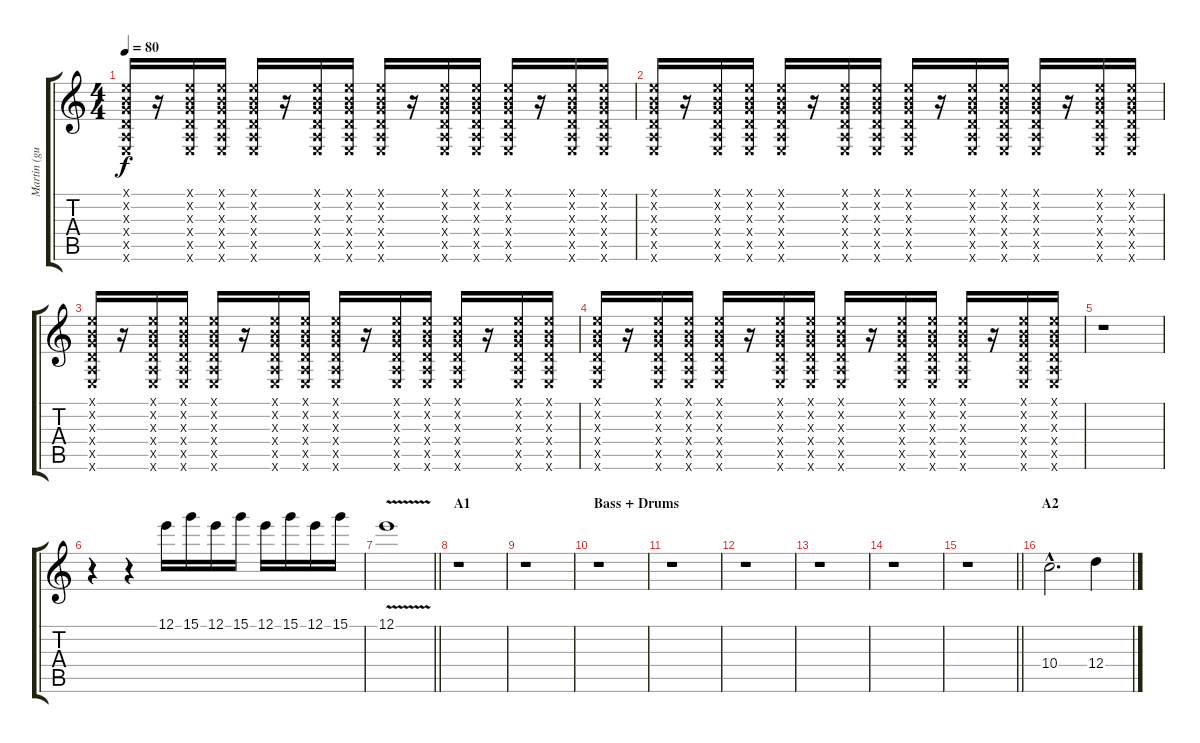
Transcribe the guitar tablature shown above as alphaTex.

\track ("Martin (guitar)" "Martin (gu") {instrument overdrivenguitar}
\staff {score tabs}
\tuning (E4 B3 G3 D3 A2 E2) {hide}
\ts (4 4)
\tempo 80
\clef g2
\ks c
(0.1{x} 0.2{x} 0.3{x} 0.4{x} 0.5{x} 0.6{x}).16{dy f} r.16 (0.1{x} 0.2{x} 0.3{x} 0.4{x} 0.5{x} 0.6{x}).16 (0.1{x} 0.2{x} 0.3{x} 0.4{x} 0.5{x} 0.6{x}).16 (0.1{x} 0.2{x} 0.3{x} 0.4{x} 0.5{x} 0.6{x}).16 r.16 (0.1{x} 0.2{x} 0.3{x} 0.4{x} 0.5{x} 0.6{x}).16 (0.1{x} 0.2{x} 0.3{x} 0.4{x} 0.5{x} 0.6{x}).16 (0.1{x} 0.2{x} 0.3{x} 0.4{x} 0.5{x} 0.6{x}).16 r.16 (0.1{x} 0.2{x} 0.3{x} 0.4{x} 0.5{x} 0.6{x}).16 (0.1{x} 0.2{x} 0.3{x} 0.4{x} 0.5{x} 0.6{x}).16 (0.1{x} 0.2{x} 0.3{x} 0.4{x} 0.5{x} 0.6{x}).16 r.16 (0.1{x} 0.2{x} 0.3{x} 0.4{x} 0.5{x} 0.6{x}).16 (0.1{x} 0.2{x} 0.3{x} 0.4{x} 0.5{x} 0.6{x}).16 |
(0.1{x} 0.2{x} 0.3{x} 0.4{x} 0.5{x} 0.6{x}).16 r.16 (0.1{x} 0.2{x} 0.3{x} 0.4{x} 0.5{x} 0.6{x}).16 (0.1{x} 0.2{x} 0.3{x} 0.4{x} 0.5{x} 0.6{x}).16 (0.1{x} 0.2{x} 0.3{x} 0.4{x} 0.5{x} 0.6{x}).16 r.16 (0.1{x} 0.2{x} 0.3{x} 0.4{x} 0.5{x} 0.6{x}).16 (0.1{x} 0.2{x} 0.3{x} 0.4{x} 0.5{x} 0.6{x}).16 (0.1{x} 0.2{x} 0.3{x} 0.4{x} 0.5{x} 0.6{x}).16 r.16 (0.1{x} 0.2{x} 0.3{x} 0.4{x} 0.5{x} 0.6{x}).16 (0.1{x} 0.2{x} 0.3{x} 0.4{x} 0.5{x} 0.6{x}).16 (0.1{x} 0.2{x} 0.3{x} 0.4{x} 0.5{x} 0.6{x}).16 r.16 (0.1{x} 0.2{x} 0.3{x} 0.4{x} 0.5{x} 0.6{x}).16 (0.1{x} 0.2{x} 0.3{x} 0.4{x} 0.5{x} 0.6{x}).16 |
(0.1{x} 0.2{x} 0.3{x} 0.4{x} 0.5{x} 0.6{x}).16 r.16 (0.1{x} 0.2{x} 0.3{x} 0.4{x} 0.5{x} 0.6{x}).16 (0.1{x} 0.2{x} 0.3{x} 0.4{x} 0.5{x} 0.6{x}).16 (0.1{x} 0.2{x} 0.3{x} 0.4{x} 0.5{x} 0.6{x}).16 r.16 (0.1{x} 0.2{x} 0.3{x} 0.4{x} 0.5{x} 0.6{x}).16 (0.1{x} 0.2{x} 0.3{x} 0.4{x} 0.5{x} 0.6{x}).16 (0.1{x} 0.2{x} 0.3{x} 0.4{x} 0.5{x} 0.6{x}).16 r.16 (0.1{x} 0.2{x} 0.3{x} 0.4{x} 0.5{x} 0.6{x}).16 (0.1{x} 0.2{x} 0.3{x} 0.4{x} 0.5{x} 0.6{x}).16 (0.1{x} 0.2{x} 0.3{x} 0.4{x} 0.5{x} 0.6{x}).16 r.16 (0.1{x} 0.2{x} 0.3{x} 0.4{x} 0.5{x} 0.6{x}).16 (0.1{x} 0.2{x} 0.3{x} 0.4{x} 0.5{x} 0.6{x}).16 |
(0.1{x} 0.2{x} 0.3{x} 0.4{x} 0.5{x} 0.6{x}).16 r.16 (0.1{x} 0.2{x} 0.3{x} 0.4{x} 0.5{x} 0.6{x}).16 (0.1{x} 0.2{x} 0.3{x} 0.4{x} 0.5{x} 0.6{x}).16 (0.1{x} 0.2{x} 0.3{x} 0.4{x} 0.5{x} 0.6{x}).16 r.16 (0.1{x} 0.2{x} 0.3{x} 0.4{x} 0.5{x} 0.6{x}).16 (0.1{x} 0.2{x} 0.3{x} 0.4{x} 0.5{x} 0.6{x}).16 (0.1{x} 0.2{x} 0.3{x} 0.4{x} 0.5{x} 0.6{x}).16 r.16 (0.1{x} 0.2{x} 0.3{x} 0.4{x} 0.5{x} 0.6{x}).16 (0.1{x} 0.2{x} 0.3{x} 0.4{x} 0.5{x} 0.6{x}).16 (0.1{x} 0.2{x} 0.3{x} 0.4{x} 0.5{x} 0.6{x}).16 r.16 (0.1{x} 0.2{x} 0.3{x} 0.4{x} 0.5{x} 0.6{x}).16 (0.1{x} 0.2{x} 0.3{x} 0.4{x} 0.5{x} 0.6{x}).16 |
r.1 |
r.4 r.4 12.1.16 15.1.16 12.1.16 15.1.16 12.1.16 15.1.16 12.1.16 15.1.16 |
\barLineRight lightlight
12.1{v}.1 |
\section ("" "A1")
r.1 |
r.1 |
\section ("" "Bass + Drums")
r.1 |
r.1 |
r.1 |
r.1 |
r.1 |
\barLineRight lightlight
r.1 |
\section ("" "A2")
10.4{hac}.2{d} 12.4.4
